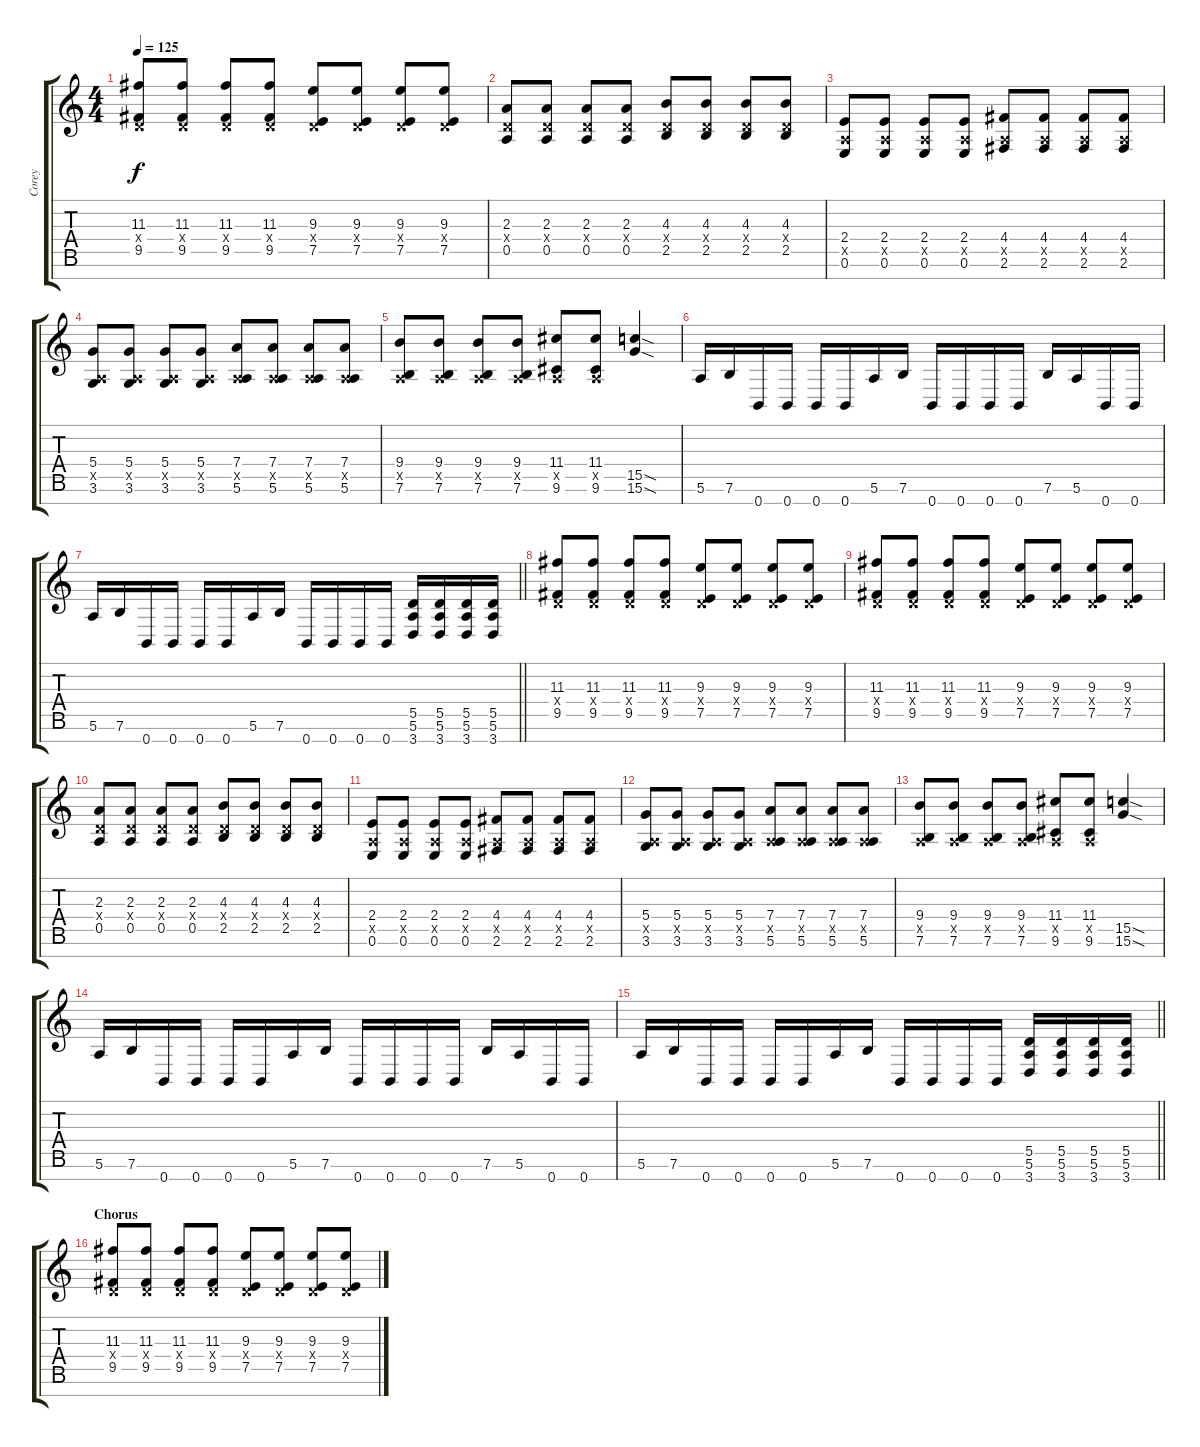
\track ("Corey" "Corey") {instrument distortionguitar}
\staff {score tabs}
\tuning (E4 B3 G3 D3 A2 E2 B1) {hide}
\ts (4 4)
\tempo 125
\clef g2
\ks c
(11.3 0.4{x} 9.5).8{dy f} (11.3 0.4{x} 9.5).8 (11.3 0.4{x} 9.5).8 (11.3 0.4{x} 9.5).8 (9.3 0.4{x} 7.5).8 (9.3 0.4{x} 7.5).8 (9.3 0.4{x} 7.5).8 (9.3 0.4{x} 7.5).8 |
(2.3 0.4{x} 0.5).8 (2.3 0.4{x} 0.5).8 (2.3 0.4{x} 0.5).8 (2.3 0.4{x} 0.5).8 (4.3 0.4{x} 2.5).8 (4.3 0.4{x} 2.5).8 (4.3 0.4{x} 2.5).8 (4.3 0.4{x} 2.5).8 |
(2.4 0.5{x} 0.6).8 (2.4 0.5{x} 0.6).8 (2.4 0.5{x} 0.6).8 (2.4 0.5{x} 0.6).8 (4.4 0.5{x} 2.6).8 (4.4 0.5{x} 2.6).8 (4.4 0.5{x} 2.6).8 (4.4 0.5{x} 2.6).8 |
(5.4 0.5{x} 3.6).8 (5.4 0.5{x} 3.6).8 (5.4 0.5{x} 3.6).8 (5.4 0.5{x} 3.6).8 (7.4 0.5{x} 5.6).8 (7.4 0.5{x} 5.6).8 (7.4 0.5{x} 5.6).8 (7.4 0.5{x} 5.6).8 |
(9.4 0.5{x} 7.6).8 (9.4 0.5{x} 7.6).8 (9.4 0.5{x} 7.6).8 (9.4 0.5{x} 7.6).8 (11.4 0.5{x} 9.6).8 (11.4 0.5{x} 9.6).8 (15.5{sod} 15.6{sod}).4 |
5.6.16 7.6.16 0.7.16 0.7.16 0.7.16 0.7.16 5.6.16 7.6.16 0.7.16 0.7.16 0.7.16 0.7.16 7.6.16 5.6.16 0.7.16 0.7.16 |
\barLineRight lightlight
5.6.16 7.6.16 0.7.16 0.7.16 0.7.16 0.7.16 5.6.16 7.6.16 0.7.16 0.7.16 0.7.16 0.7.16 (5.5 5.6 3.7).16 (5.5 5.6 3.7).16 (5.5 5.6 3.7).16 (5.5 5.6 3.7).16 |
(11.3 0.4{x} 9.5).8 (11.3 0.4{x} 9.5).8 (11.3 0.4{x} 9.5).8 (11.3 0.4{x} 9.5).8 (9.3 0.4{x} 7.5).8 (9.3 0.4{x} 7.5).8 (9.3 0.4{x} 7.5).8 (9.3 0.4{x} 7.5).8 |
(11.3 0.4{x} 9.5).8 (11.3 0.4{x} 9.5).8 (11.3 0.4{x} 9.5).8 (11.3 0.4{x} 9.5).8 (9.3 0.4{x} 7.5).8 (9.3 0.4{x} 7.5).8 (9.3 0.4{x} 7.5).8 (9.3 0.4{x} 7.5).8 |
(2.3 0.4{x} 0.5).8 (2.3 0.4{x} 0.5).8 (2.3 0.4{x} 0.5).8 (2.3 0.4{x} 0.5).8 (4.3 0.4{x} 2.5).8 (4.3 0.4{x} 2.5).8 (4.3 0.4{x} 2.5).8 (4.3 0.4{x} 2.5).8 |
(2.4 0.5{x} 0.6).8 (2.4 0.5{x} 0.6).8 (2.4 0.5{x} 0.6).8 (2.4 0.5{x} 0.6).8 (4.4 0.5{x} 2.6).8 (4.4 0.5{x} 2.6).8 (4.4 0.5{x} 2.6).8 (4.4 0.5{x} 2.6).8 |
(5.4 0.5{x} 3.6).8 (5.4 0.5{x} 3.6).8 (5.4 0.5{x} 3.6).8 (5.4 0.5{x} 3.6).8 (7.4 0.5{x} 5.6).8 (7.4 0.5{x} 5.6).8 (7.4 0.5{x} 5.6).8 (7.4 0.5{x} 5.6).8 |
(9.4 0.5{x} 7.6).8 (9.4 0.5{x} 7.6).8 (9.4 0.5{x} 7.6).8 (9.4 0.5{x} 7.6).8 (11.4 0.5{x} 9.6).8 (11.4 0.5{x} 9.6).8 (15.5{sod} 15.6{sod}).4 |
5.6.16 7.6.16 0.7.16 0.7.16 0.7.16 0.7.16 5.6.16 7.6.16 0.7.16 0.7.16 0.7.16 0.7.16 7.6.16 5.6.16 0.7.16 0.7.16 |
\barLineRight lightlight
5.6.16 7.6.16 0.7.16 0.7.16 0.7.16 0.7.16 5.6.16 7.6.16 0.7.16 0.7.16 0.7.16 0.7.16 (5.5 5.6 3.7).16 (5.5 5.6 3.7).16 (5.5 5.6 3.7).16 (5.5 5.6 3.7).16 |
\section ("" "Chorus")
(11.3 0.4{x} 9.5).8 (11.3 0.4{x} 9.5).8 (11.3 0.4{x} 9.5).8 (11.3 0.4{x} 9.5).8 (9.3 0.4{x} 7.5).8 (9.3 0.4{x} 7.5).8 (9.3 0.4{x} 7.5).8 (9.3 0.4{x} 7.5).8
